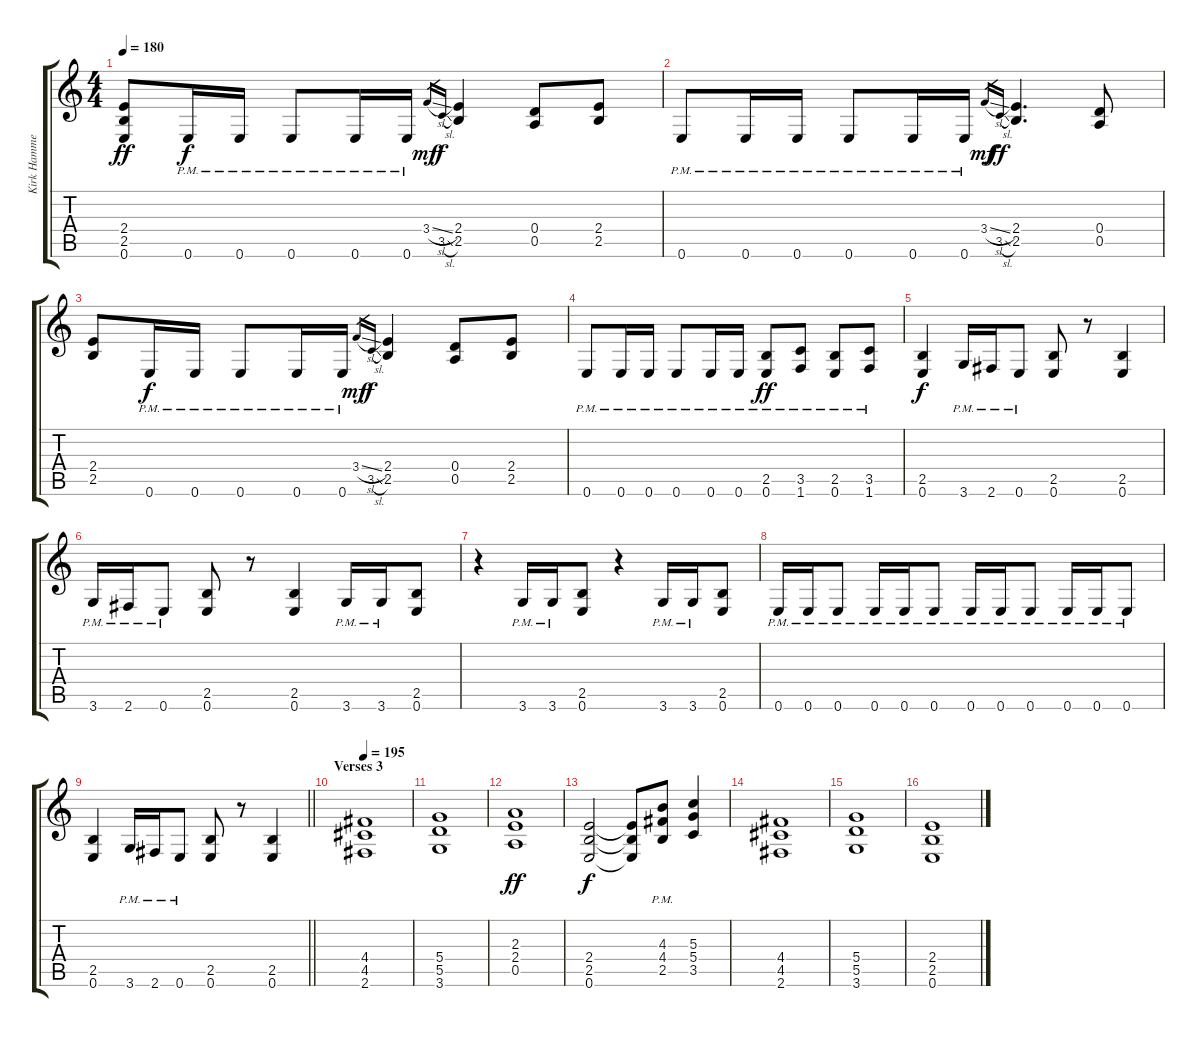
\track ("Kirk Hammett" "Kirk Hamme") {instrument distortionguitar}
\staff {score tabs}
\tuning (E4 B3 G3 D3 A2 E2) {hide}
\ts (4 4)
\tempo 180
\clef g2
\ks c
(2.4 2.5 0.6).8{dy ff} 0.6{pm}.16{dy f} 0.6{pm}.16 0.6{pm}.8 0.6{pm}.16 0.6{pm}.16 3.4{sl}.16{gr dy mf} 3.5{sl}.16{gr dy f} (2.4 2.5).4 (0.4 0.5).8 (2.4 2.5).8 |
0.6{pm}.8 0.6{pm}.16 0.6{pm}.16 0.6{pm}.8 0.6{pm}.16 0.6{pm}.16 3.4{sl}.16{gr dy mf} 3.5{sl}.16{gr dy ff} (2.4 2.5).4{d} (0.4 0.5).8 |
(2.4 2.5).8 0.6{pm}.16{dy f} 0.6{pm}.16 0.6{pm}.8 0.6{pm}.16 0.6{pm}.16 3.4{sl}.16{gr dy mf} 3.5{sl}.16{gr dy f} (2.4 2.5).4 (0.4 0.5).8 (2.4 2.5).8 |
0.6{pm}.8 0.6{pm}.16 0.6{pm}.16 0.6{pm}.8 0.6{pm}.16 0.6{pm}.16 (2.5{pm} 0.6{pm}).8{dy ff} (3.5{pm} 1.6{pm}).8 (2.5{pm} 0.6{pm}).8 (3.5{pm} 1.6{pm}).8 |
(2.5 0.6).4{dy f} 3.6{pm}.16 2.6{pm}.16 0.6{pm}.8 (2.5 0.6).8 r.8 (2.5 0.6).4 |
3.6{pm}.16 2.6{pm}.16 0.6{pm}.8 (2.5 0.6).8 r.8 (2.5 0.6).4 3.6{pm}.16 3.6{pm}.16 (2.5 0.6).8 |
r.4 3.6{pm}.16 3.6{pm}.16 (2.5 0.6).8 r.4 3.6{pm}.16 3.6{pm}.16 (2.5 0.6).8 |
0.6{pm}.16 0.6{pm}.16 0.6{pm}.8 0.6{pm}.16 0.6{pm}.16 0.6{pm}.8 0.6{pm}.16 0.6{pm}.16 0.6{pm}.8 0.6{pm}.16 0.6{pm}.16 0.6{pm}.8 |
\barLineRight lightlight
(2.5 0.6).4 3.6{pm}.16 2.6{pm}.16 0.6{pm}.8 (2.5 0.6).8 r.8 (2.5 0.6).4 |
\section ("" "Verses 3")
\tempo 195
(4.4 4.5 2.6).1 |
(5.4 5.5 3.6).1 |
(2.3 2.4 0.5).1{dy ff} |
(2.4 2.5 0.6).2{dy f} (2.4{t} 2.5{t} 0.6{t}).8 (4.3{pm} 4.4{pm} 2.5{pm}).8 (5.3 5.4 3.5).4 |
(4.4 4.5 2.6).1 |
(5.4 5.5 3.6).1 |
(2.4 2.5 0.6).1
